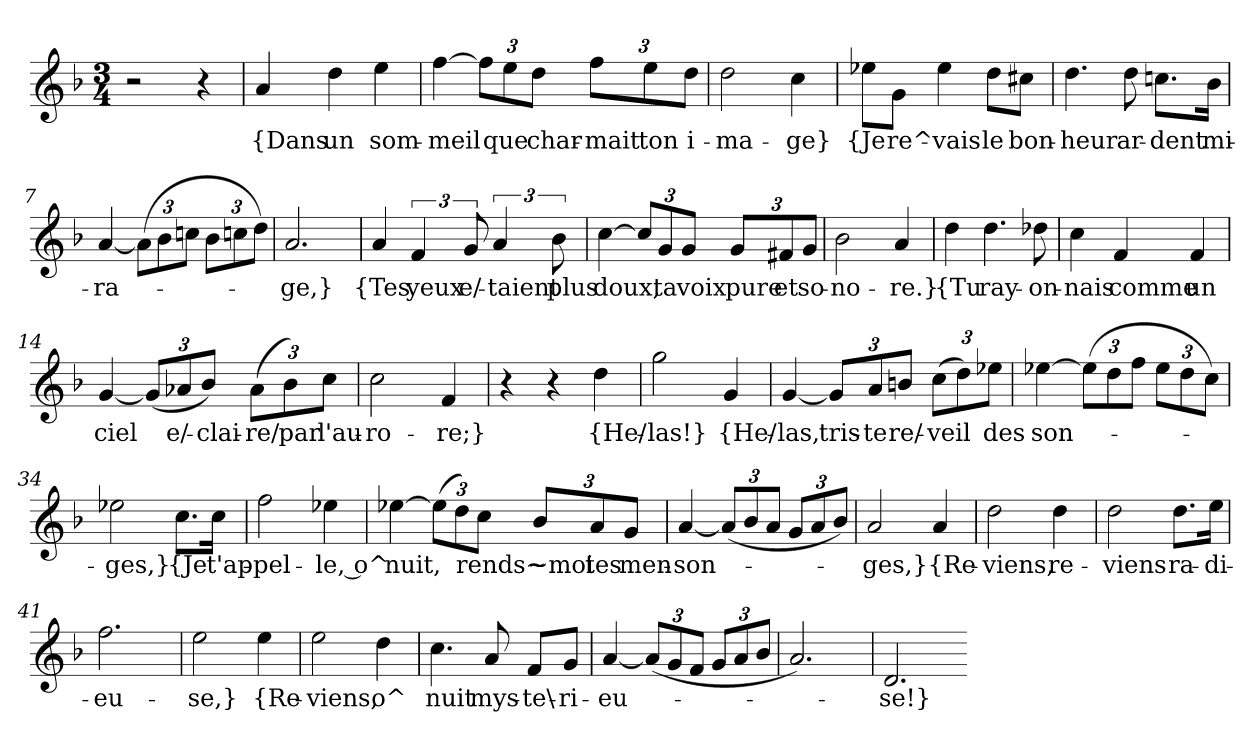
**kern	**text
*part1	*part1
*staff1	*staff1
*clefG2	*
*k[b-]	*
*M3/4	*
=1	=1
2r	.
4r	.
=2	=2
4a	{Dans
4dd	un
4ee	som-
=3	=3
[4ff	-meil
12ff\L]	.
12ee\	que
12dd\J	char-
12ff\L	-mait
12ee\	ton
12dd\J	i-
=4	=4
2dd	-ma-
4cc	-ge}
=5	=5
8ee-X\L	{Je
8g\J	re^-
4ee-	-vais
8dd\L	le
8cc#X\J	bon-
=6	=6
4.dd	-heur
8dd	ar-
8.ccn\L	-dent
16b-\Jk	mi-
=7	=7
[4a	-ra-
(12a\L]	.
12b-\	.
12ccn\J	.
12b-\L	.
12ccn\	.
12dd\J)	.
=8	=8
2.a	-ge,}
=9	=9
4a	{Tes
6f	yeux
12g	e/-
6a	-taient
12b-	plus
=10	=10
[4cc	doux,
12cc/L]	.
12g/	ta
12g/J	voix
12g/L	pure
12f#X/	et
12g/J	so-
=11	=11
2b-	-no-
4a	-re.}
=12	=12
4dd	{Tu
4.dd	ray-
8dd-X	-on-
=13	=13
4cc	-nais
4f	comme
4f	un
=14	=14
[4g	ciel
(12g/L]	.
12a-X/	e/-
12b-/J)	-clai-
(12a-\L	-re/
12b-\)	par
12cc\J	l'au-
=15	=15
2cc	-ro-
4f	-re;}
=30	=30
4r	.
4r	.
4dd	{He/-
=31	=31
2gg	-las!}
4g	{He/-
=32	=32
[4g	-las,
12g/L]	tris-
12a/	-te
12bn/J	re/-
(12cc\L	-veil
12dd\)	.
12ee-X\J	des
=33	=33
[4ee-X	son-
(12ee-\L]	.
12dd\	.
12ff\J	.
12ee-\L	.
12dd\	.
12cc\J)	.
=34	=34
2ee-X	-ges,}
8.cc\L	{Je
16cc\Jk	t'ap-
=35	=35
2ff	-pel-
4ee-X	-le, o^
=36	=36
[4ee-X	nuit,
(12ee-\L]	.
12dd\)	.
12cc\J	rends~
12b-/L	~moi
12a/	tes
12g/J	men-
=37	=37
[4a	-son-
(12a/L]	.
12b-/	.
12a/J	.
12g/L	.
12a/	.
12b-/J)	.
=38	=38
2a	-ges,}
4a	{Re-
=39	=39
2dd	-viens,
4dd	re-
=40	=40
2dd	-viens
8.dd\L	ra-
16ee\Jk	-di-
=41	=41
2.ff	-eu-
=42	=42
2ee	-se,}
4ee	{Re-
=43	=43
2ee	-viens,
4dd	o^
=44	=44
4.cc	nuit
8a	mys-
8f/L	-te\-
8g/J	-ri-
=45	=45
[4a	-eu-
(12a/L]	.
12g/	.
12f/J	.
12g/L	.
12a/	.
12b-/J	.
=46	=46
2.a)	.
=47	=47
2.d	-se!}
=-	=-
*-	*-
